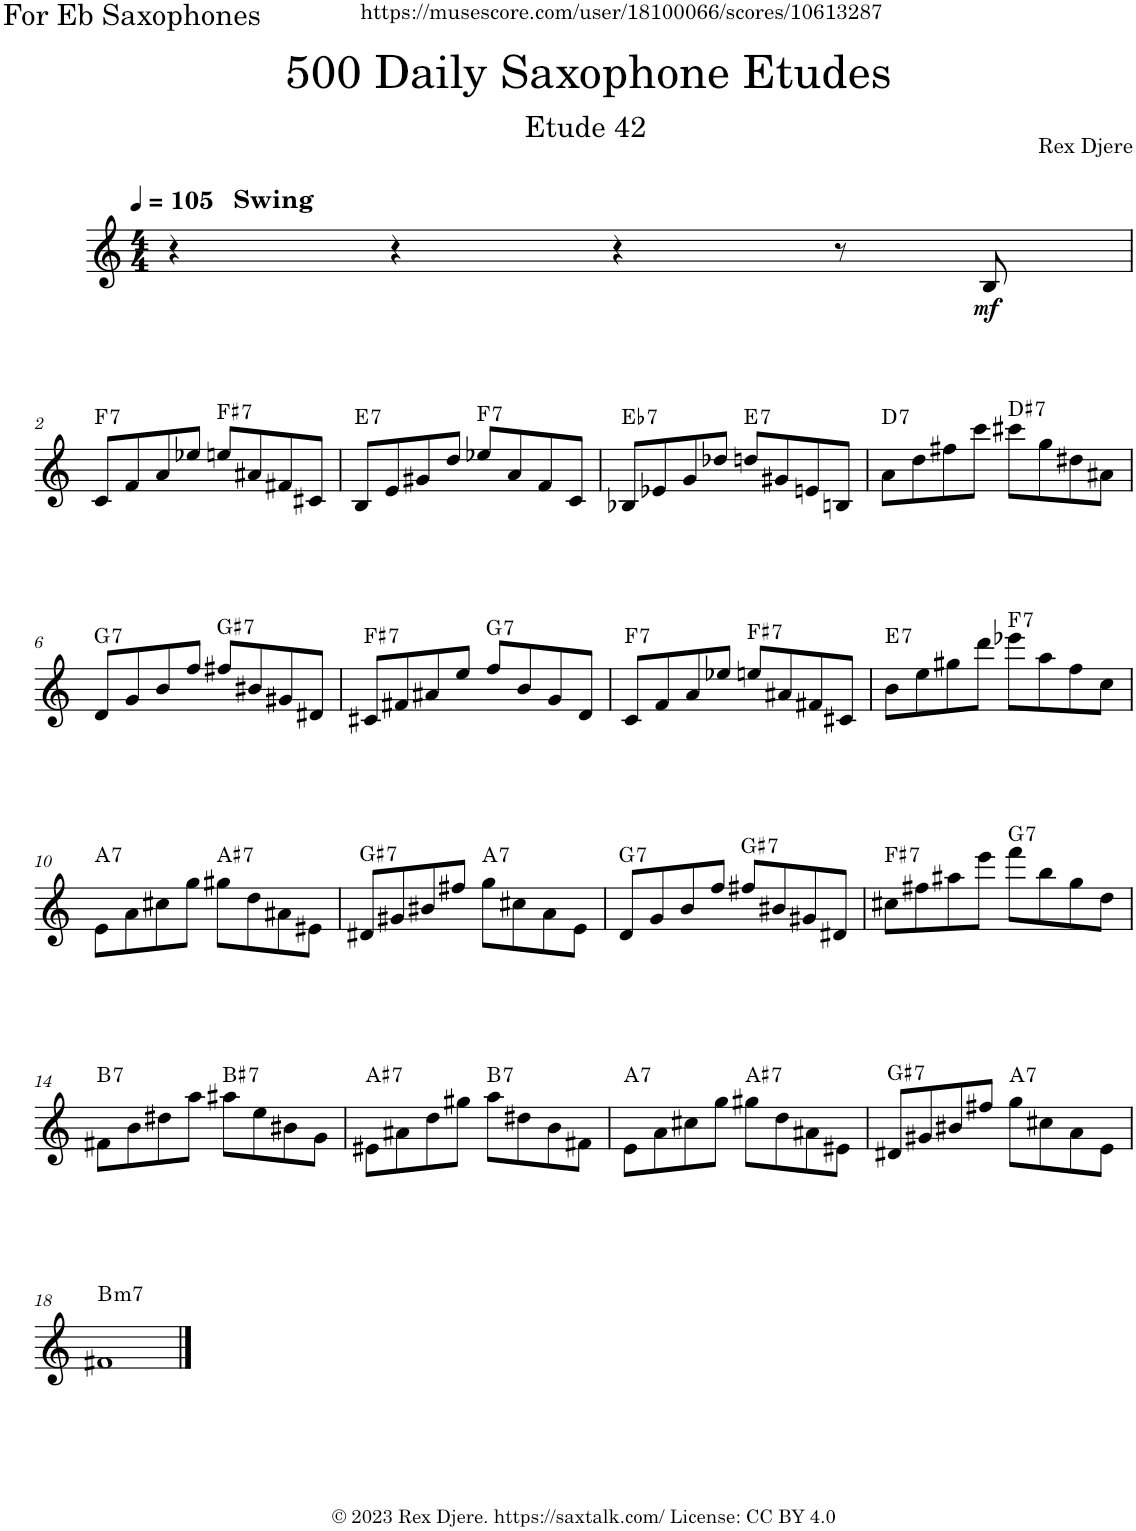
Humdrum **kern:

**kern	**dynam	**harte
*part1	*part1	*part1
*staff1	*staff1	*
*I"Alto Saxophone	*	*
*I'A. Sax.	*	*
*clefG2	*	*
*Trd5c9	*	*
*k[]	*	*
*M4/4	*	*
*MM105	*	*
=1	=1	=1
!LO:TX:a:B:t=Swing	!	!
4r	.	.
4r	.	.
4r	.	.
8r	.	.
!	!LO:DY:b	!
8B/	mf	.
!!LO:LB:g=z
=2	=2	=2
!	!	!LO:H:kt=7
8c/L	.	F:7
8f/	.	.
8a/	.	.
8ee-X/J	.	.
!	!	!LO:H:kt=7
8een/L	.	F#:7
8a#X/	.	.
8f#X/	.	.
8c#X/J	.	.
=3	=3	=3
!	!	!LO:H:kt=7
8B/L	.	E:7
8e/	.	.
8g#X/	.	.
8dd/J	.	.
!	!	!LO:H:kt=7
8ee-X/L	.	F:7
8a/	.	.
8f/	.	.
8c/J	.	.
=4	=4	=4
!	!	!LO:H:kt=7
8B-X/L	.	Eb:7
8e-X/	.	.
8g/	.	.
8dd-X/J	.	.
!	!	!LO:H:kt=7
8ddn/L	.	E:7
8g#X/	.	.
8en/	.	.
8Bn/J	.	.
=5	=5	=5
!	!	!LO:H:kt=7
8a\L	.	D:7
8dd\	.	.
8ff#X\	.	.
8ccc\J	.	.
!	!	!LO:H:kt=7
8ccc#X\L	.	D#:7
8gg\	.	.
8dd#X\	.	.
8a#X\J	.	.
!!LO:LB:g=z
=6	=6	=6
!	!	!LO:H:kt=7
8d/L	.	G:7
8g/	.	.
8b/	.	.
8ff/J	.	.
!	!	!LO:H:kt=7
8ff#X/L	.	G#:7
8b#X/	.	.
8g#X/	.	.
8d#X/J	.	.
=7	=7	=7
!	!	!LO:H:kt=7
8c#X/L	.	F#:7
8f#X/	.	.
8a#X/	.	.
8ee/J	.	.
!	!	!LO:H:kt=7
8ff/L	.	G:7
8b/	.	.
8g/	.	.
8d/J	.	.
=8	=8	=8
!	!	!LO:H:kt=7
8c/L	.	F:7
8f/	.	.
8a/	.	.
8ee-X/J	.	.
!	!	!LO:H:kt=7
8een/L	.	F#:7
8a#X/	.	.
8f#X/	.	.
8c#X/J	.	.
=9	=9	=9
!	!	!LO:H:kt=7
8b\L	.	E:7
8ee\	.	.
8gg#X\	.	.
8ddd\J	.	.
!	!	!LO:H:kt=7
8eee-X\L	.	F:7
8aa\	.	.
8ff\	.	.
8cc\J	.	.
!!LO:LB:g=z
=10	=10	=10
!	!	!LO:H:kt=7
8e\L	.	A:7
8a\	.	.
8cc#X\	.	.
8gg\J	.	.
!	!	!LO:H:kt=7
8gg#X\L	.	A#:7
8dd\	.	.
8a#X\	.	.
8e#X\J	.	.
=11	=11	=11
!	!	!LO:H:kt=7
8d#X/L	.	G#:7
8g#X/	.	.
8b#X/	.	.
8ff#X/J	.	.
!	!	!LO:H:kt=7
8gg\L	.	A:7
8cc#X\	.	.
8a\	.	.
8e\J	.	.
=12	=12	=12
!	!	!LO:H:kt=7
8d/L	.	G:7
8g/	.	.
8b/	.	.
8ff/J	.	.
!	!	!LO:H:kt=7
8ff#X/L	.	G#:7
8b#X/	.	.
8g#X/	.	.
8d#X/J	.	.
=13	=13	=13
!	!	!LO:H:kt=7
8cc#X\L	.	F#:7
8ff#X\	.	.
8aa#X\	.	.
8eee\J	.	.
!	!	!LO:H:kt=7
8fff\L	.	G:7
8bb\	.	.
8gg\	.	.
8dd\J	.	.
!!LO:LB:g=z
=14	=14	=14
!	!	!LO:H:kt=7
8f#X\L	.	B:7
8b\	.	.
8dd#X\	.	.
8aa\J	.	.
!	!	!LO:H:kt=7
8aa#X\L	.	B#:7
8ee\	.	.
8b#X\	.	.
8g\J	.	.
=15	=15	=15
!	!	!LO:H:kt=7
8e#X\L	.	A#:7
8a#X\	.	.
8dd\	.	.
8gg#X\J	.	.
!	!	!LO:H:kt=7
8aa\L	.	B:7
8dd#X\	.	.
8b\	.	.
8f#X\J	.	.
=16	=16	=16
!	!	!LO:H:kt=7
8e\L	.	A:7
8a\	.	.
8cc#X\	.	.
8gg\J	.	.
!	!	!LO:H:kt=7
8gg#X\L	.	A#:7
8dd\	.	.
8a#X\	.	.
8e#X\J	.	.
=17	=17	=17
!	!	!LO:H:kt=7
8d#X/L	.	G#:7
8g#X/	.	.
8b#X/	.	.
8ff#X/J	.	.
!	!	!LO:H:kt=7
8gg\L	.	A:7
8cc#X\	.	.
8a\	.	.
8e\J	.	.
!!LO:LB:g=z
=18	=18	=18
!	!	!LO:H:kt=m7
1f#X	.	B:min7
==	==	==
*-	*-	*-
